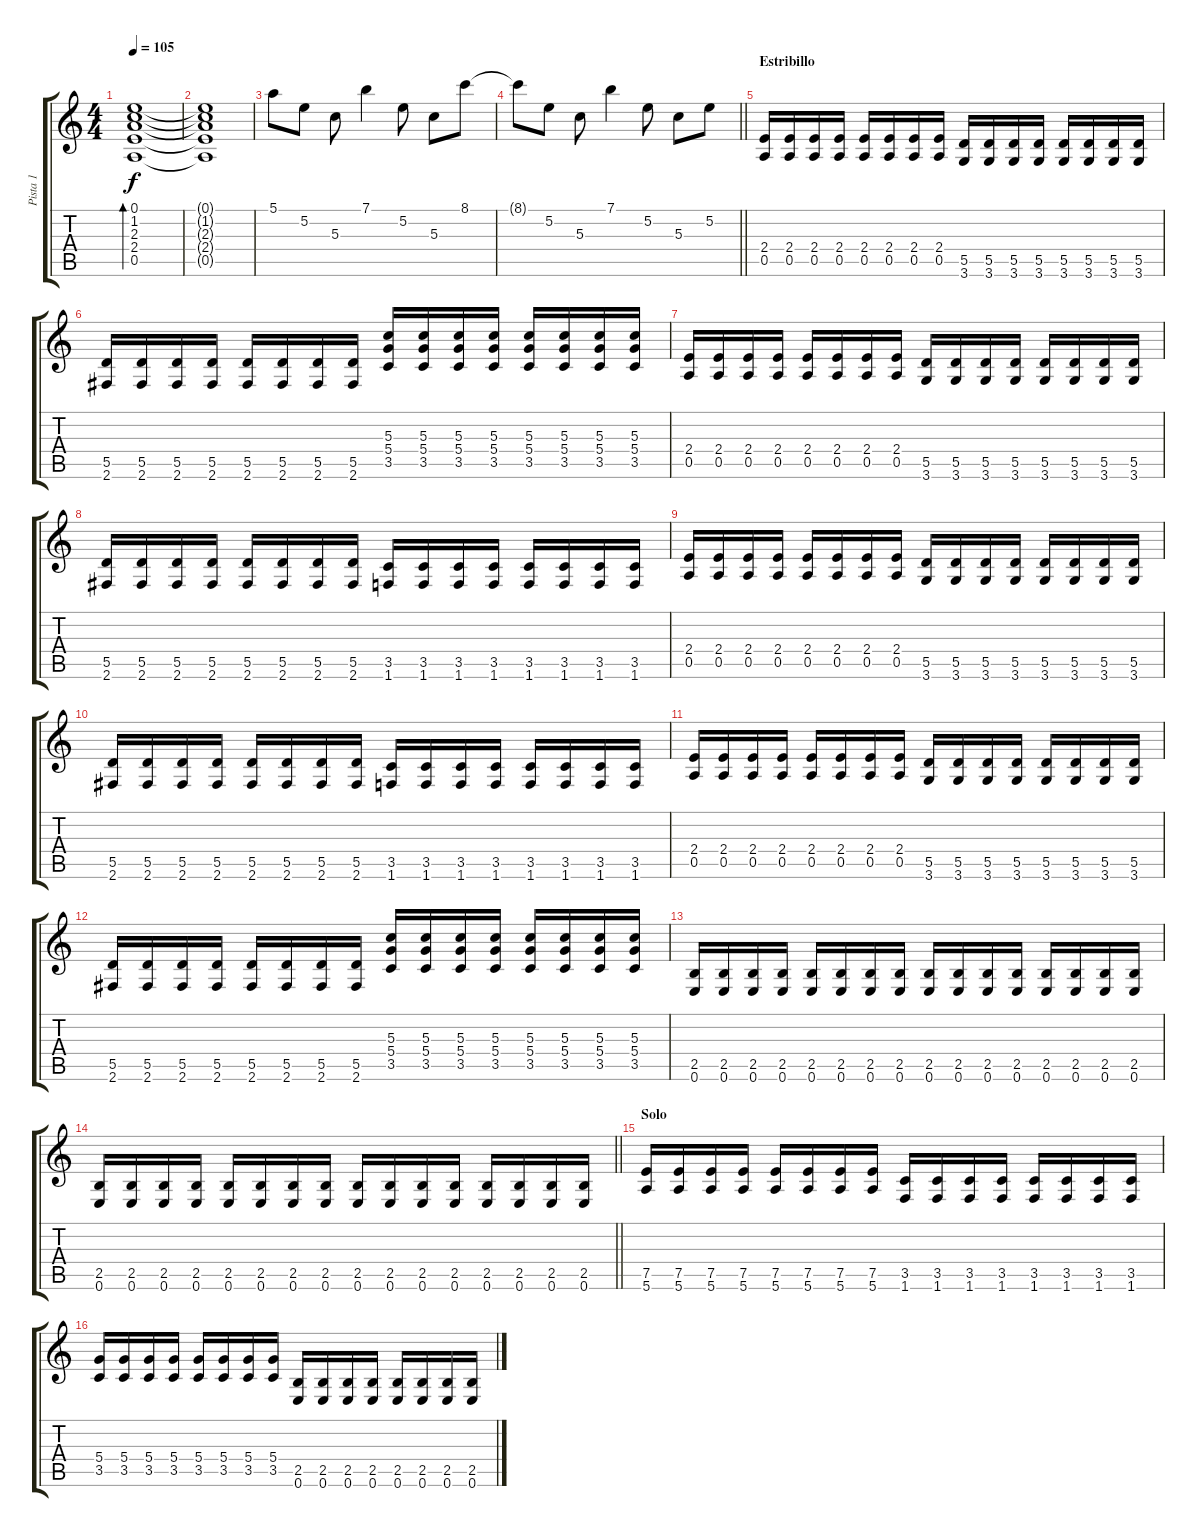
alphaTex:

\track ("Pista 1" "Pista 1") {instrument overdrivenguitar}
\staff {score tabs}
\tuning (E4 B3 G3 D3 A2 E2) {hide}
\ts (4 4)
\tempo 105
\clef g2
\ks c
(0.1 1.2 2.3 2.4 0.5).1{bd 120 dy f} |
(0.1{t} 1.2{t} 2.3{t} 2.4{t} 0.5{t}).1 |
5.1.8 5.2.8 5.3.8 7.1.4 5.2.8 5.3.8 8.1.8 |
\barLineRight lightlight
8.1{t}.8 5.2.8 5.3.8 7.1.4 5.2.8 5.3.8 5.2.8 |
\section ("" "Estribillo")
(2.4 0.5).16 (2.4 0.5).16 (2.4 0.5).16 (2.4 0.5).16 (2.4 0.5).16 (2.4 0.5).16 (2.4 0.5).16 (2.4 0.5).16 (5.5 3.6).16 (5.5 3.6).16 (5.5 3.6).16 (5.5 3.6).16 (5.5 3.6).16 (5.5 3.6).16 (5.5 3.6).16 (5.5 3.6).16 |
(5.5 2.6).16 (5.5 2.6).16 (5.5 2.6).16 (5.5 2.6).16 (5.5 2.6).16 (5.5 2.6).16 (5.5 2.6).16 (5.5 2.6).16 (5.3 5.4 3.5).16 (5.3 5.4 3.5).16 (5.3 5.4 3.5).16 (5.3 5.4 3.5).16 (5.3 5.4 3.5).16 (5.3 5.4 3.5).16 (5.3 5.4 3.5).16 (5.3 5.4 3.5).16 |
(2.4 0.5).16 (2.4 0.5).16 (2.4 0.5).16 (2.4 0.5).16 (2.4 0.5).16 (2.4 0.5).16 (2.4 0.5).16 (2.4 0.5).16 (5.5 3.6).16 (5.5 3.6).16 (5.5 3.6).16 (5.5 3.6).16 (5.5 3.6).16 (5.5 3.6).16 (5.5 3.6).16 (5.5 3.6).16 |
(5.5 2.6).16 (5.5 2.6).16 (5.5 2.6).16 (5.5 2.6).16 (5.5 2.6).16 (5.5 2.6).16 (5.5 2.6).16 (5.5 2.6).16 (3.5 1.6).16 (3.5 1.6).16 (3.5 1.6).16 (3.5 1.6).16 (3.5 1.6).16 (3.5 1.6).16 (3.5 1.6).16 (3.5 1.6).16 |
(2.4 0.5).16 (2.4 0.5).16 (2.4 0.5).16 (2.4 0.5).16 (2.4 0.5).16 (2.4 0.5).16 (2.4 0.5).16 (2.4 0.5).16 (5.5 3.6).16 (5.5 3.6).16 (5.5 3.6).16 (5.5 3.6).16 (5.5 3.6).16 (5.5 3.6).16 (5.5 3.6).16 (5.5 3.6).16 |
(5.5 2.6).16 (5.5 2.6).16 (5.5 2.6).16 (5.5 2.6).16 (5.5 2.6).16 (5.5 2.6).16 (5.5 2.6).16 (5.5 2.6).16 (3.5 1.6).16 (3.5 1.6).16 (3.5 1.6).16 (3.5 1.6).16 (3.5 1.6).16 (3.5 1.6).16 (3.5 1.6).16 (3.5 1.6).16 |
(2.4 0.5).16 (2.4 0.5).16 (2.4 0.5).16 (2.4 0.5).16 (2.4 0.5).16 (2.4 0.5).16 (2.4 0.5).16 (2.4 0.5).16 (5.5 3.6).16 (5.5 3.6).16 (5.5 3.6).16 (5.5 3.6).16 (5.5 3.6).16 (5.5 3.6).16 (5.5 3.6).16 (5.5 3.6).16 |
(5.5 2.6).16 (5.5 2.6).16 (5.5 2.6).16 (5.5 2.6).16 (5.5 2.6).16 (5.5 2.6).16 (5.5 2.6).16 (5.5 2.6).16 (5.3 5.4 3.5).16 (5.3 5.4 3.5).16 (5.3 5.4 3.5).16 (5.3 5.4 3.5).16 (5.3 5.4 3.5).16 (5.3 5.4 3.5).16 (5.3 5.4 3.5).16 (5.3 5.4 3.5).16 |
(2.5 0.6).16 (2.5 0.6).16 (2.5 0.6).16 (2.5 0.6).16 (2.5 0.6).16 (2.5 0.6).16 (2.5 0.6).16 (2.5 0.6).16 (2.5 0.6).16 (2.5 0.6).16 (2.5 0.6).16 (2.5 0.6).16 (2.5 0.6).16 (2.5 0.6).16 (2.5 0.6).16 (2.5 0.6).16 |
\barLineRight lightlight
(2.5 0.6).16 (2.5 0.6).16 (2.5 0.6).16 (2.5 0.6).16 (2.5 0.6).16 (2.5 0.6).16 (2.5 0.6).16 (2.5 0.6).16 (2.5 0.6).16 (2.5 0.6).16 (2.5 0.6).16 (2.5 0.6).16 (2.5 0.6).16 (2.5 0.6).16 (2.5 0.6).16 (2.5 0.6).16 |
\section ("" "Solo")
(7.5 5.6).16 (7.5 5.6).16 (7.5 5.6).16 (7.5 5.6).16 (7.5 5.6).16 (7.5 5.6).16 (7.5 5.6).16 (7.5 5.6).16 (3.5 1.6).16 (3.5 1.6).16 (3.5 1.6).16 (3.5 1.6).16 (3.5 1.6).16 (3.5 1.6).16 (3.5 1.6).16 (3.5 1.6).16 |
(5.4 3.5).16 (5.4 3.5).16 (5.4 3.5).16 (5.4 3.5).16 (5.4 3.5).16 (5.4 3.5).16 (5.4 3.5).16 (5.4 3.5).16 (2.5 0.6).16 (2.5 0.6).16 (2.5 0.6).16 (2.5 0.6).16 (2.5 0.6).16 (2.5 0.6).16 (2.5 0.6).16 (2.5 0.6).16
